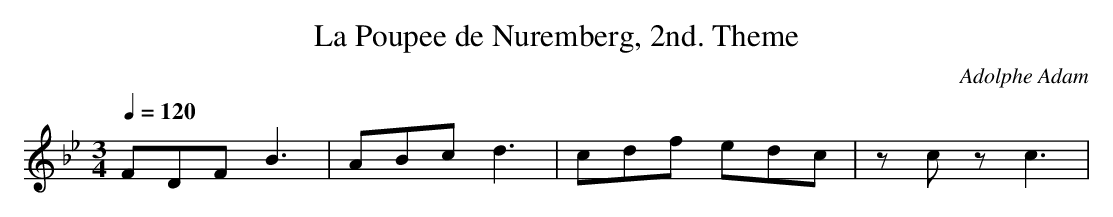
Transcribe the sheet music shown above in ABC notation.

X:1
T: La Poupee de Nuremberg, 2nd. Theme
C: Adolphe Adam
M: 3/4
L: 1/16
Q:1/4=120
K:Bb % 2 flats
F2D2F4<B4| \
A2B2c4<d4| \
c2d2f2 e2d2c2| \
z2c2z2 c6| \
